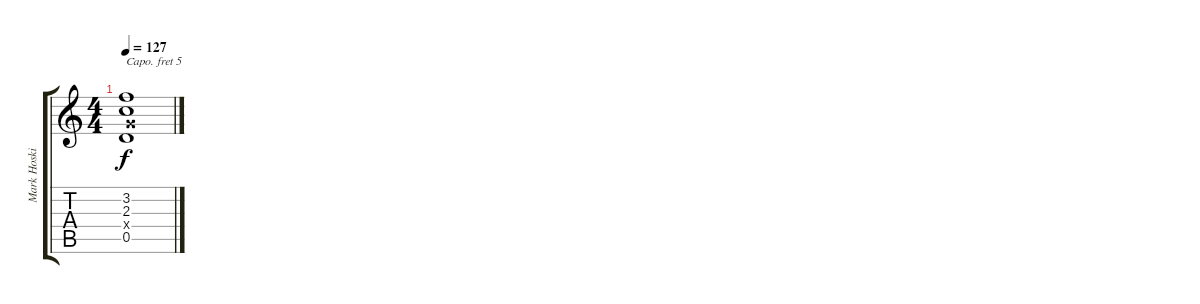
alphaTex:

\track ("Mark Hosking - Guitar" "Mark Hoski") {instrument overdrivenguitar}
\staff {score tabs}
\capo 5
\tuning (D4 A3 F3 D3 A2 D2) {hide}
\ts (4 4)
\tempo 127
\clef g2
\ks c
(3.2 2.3 0.4{x} 0.5).1{dy f}
